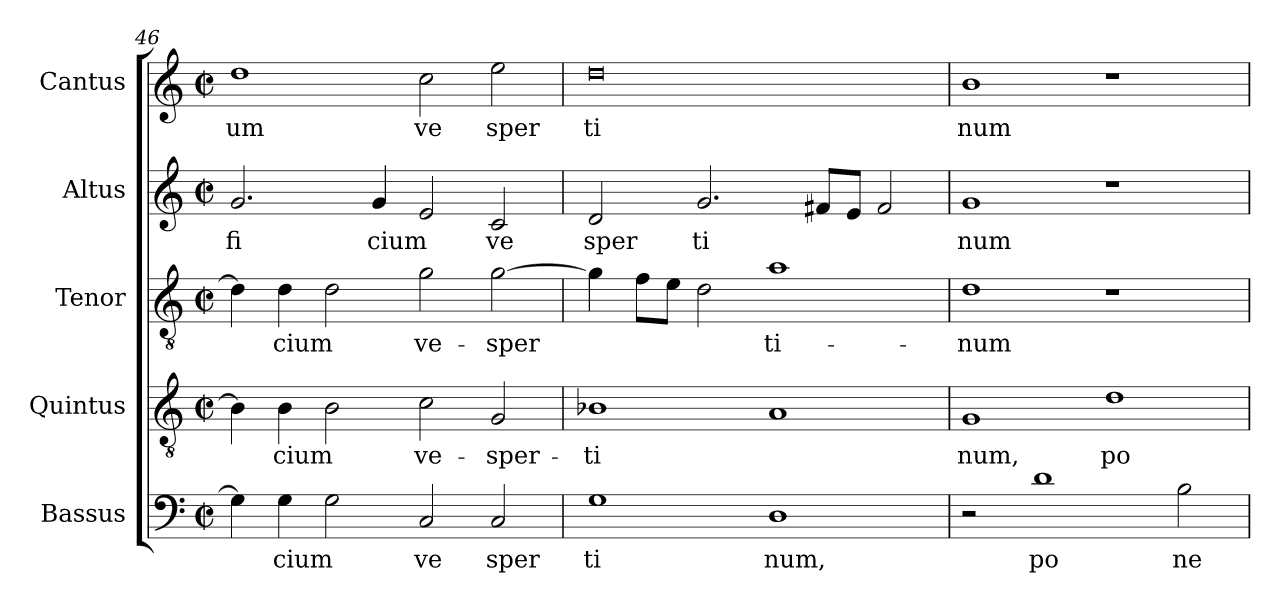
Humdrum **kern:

**kern	**text	**kern	**text	**kern	**text	**kern	**text	**kern	**text
*part5	*part5	*part4	*part4	*part3	*part3	*part2	*part2	*part1	*part1
*staff5	*staff5	*staff4	*staff4	*staff3	*staff3	*staff2	*staff2	*staff1	*staff1
*I"Bassus	*	*I"Quintus	*	*I"Tenor	*	*I"Altus	*	*I"Cantus	*
*I'Bassus	*	*I'Quintus	*	*I'Tenor	*	*I'Altus	*	*I'Cantus	*
*clefF4	*	*clefGv2	*	*clefGv2	*	*clefG2	*	*clefG2	*
*k[]	*	*k[]	*	*k[]	*	*k[]	*	*k[]	*
*C:	*	*C:	*	*C:	*	*C:	*	*C:	*
*M2/2	*	*M2/2	*	*M2/2	*	*M2/2	*	*M2/2	*
*met(c|)	*	*met(c|)	*	*met(c|)	*	*met(c|)	*	*met(c|)	*
=46	=46	=46	=46	=46	=46	=46	=46	=46	=46
!	!LO:LY:b:cj	!	!LO:LY:b:cj	!	!LO:LY:b:cj	!	!LO:LY:b:cj	!	!LO:LY:b:cj
4G\]	.	4B\]	--	4d\]	--	2.g/	fi	1dd	um
!	!LO:LY:b:cj	!	!LO:LY:b:cj	!	!LO:LY:b:cj	!	!	!	!
4G\	cium	4B\	-cium	4d\	-cium	.	.	.	.
!	!LO:LY:b:cj	!	!LO:LY:b:cj	!	!LO:LY:b:cj	!	!	!	!
2G\	.	2B\	.	2d\	.	.	.	.	.
!	!	!	!	!	!	!	!LO:LY:b:cj	!	!
.	.	.	.	.	.	4g/	cium	.	.
!	!LO:LY:b:cj	!	!LO:LY:b:cj	!	!LO:LY:b:cj	!	!LO:LY:b:cj	!	!LO:LY:b:cj
2C/	ve	2c\	ve-	2g\	ve-	2e/	.	2cc\	ve
!	!LO:LY:b:cj	!	!LO:LY:b:cj	!	!LO:LY:b:cj	!	!LO:LY:b:cj	!	!LO:LY:b:cj
2C/	sper	2G/	-sper-	[>2g\	-sper-	2c/	ve	2ee\	sper
=47	=47	=47	=47	=47	=47	=47	=47	=47	=47
!	!LO:LY:b:cj	!	!LO:LY:b:cj	!	!LO:LY:b:cj	!	!LO:LY:b:cj	!	!LO:LY:b:cj
1G	ti	1B-X	-ti-	4g\]	--	2d/	sper	0dd	ti
!	!	!	!	!	!LO:LY:b:cj	!	!	!	!
.	.	.	.	8f\L	--	.	.	.	.
!	!	!	!	!	!LO:LY:b:cj	!	!	!	!
.	.	.	.	8e\J	--	.	.	.	.
!	!	!	!	!	!LO:LY:b:cj	!	!LO:LY:b:cj	!	!
.	.	.	.	2d\	--	2.g/	ti	.	.
!	!LO:LY:b:cj	!	!LO:LY:b:cj	!	!LO:LY:b:cj	!	!	!	!
1D	num,	1A	--	1a	-ti-	.	.	.	.
!	!	!	!	!	!	!	!LO:LY:b:cj	!	!
.	.	.	.	.	.	8f#/L	.	.	.
!	!	!	!	!	!	!	!LO:LY:b:cj	!	!
.	.	.	.	.	.	8e/J	.	.	.
!	!	!	!	!	!	!	!LO:LY:b:cj	!	!
.	.	.	.	.	.	2f#/	.	.	.
=48	=48	=48	=48	=48	=48	=48	=48	=48	=48
!	!	!	!LO:LY:b:cj	!	!LO:LY:b:cj	!	!LO:LY:b:cj	!	!LO:LY:b:cj
2r	.	1G	-num,	1d	-num	1g	num	1b	num
!	!LO:LY:b:cj	!	!	!	!	!	!	!	!
1d	po	.	.	.	.	.	.	.	.
!	!	!	!LO:LY:b:cj	!	!	!	!	!	!
.	.	1d	po-	1r	.	1r	.	1r	.
!	!LO:LY:b:cj	!	!	!	!	!	!	!	!
2B\	ne	.	.	.	.	.	.	.	.
=	=	=	=	=	=	=	=	=	=
*-	*-	*-	*-	*-	*-	*-	*-	*-	*-
